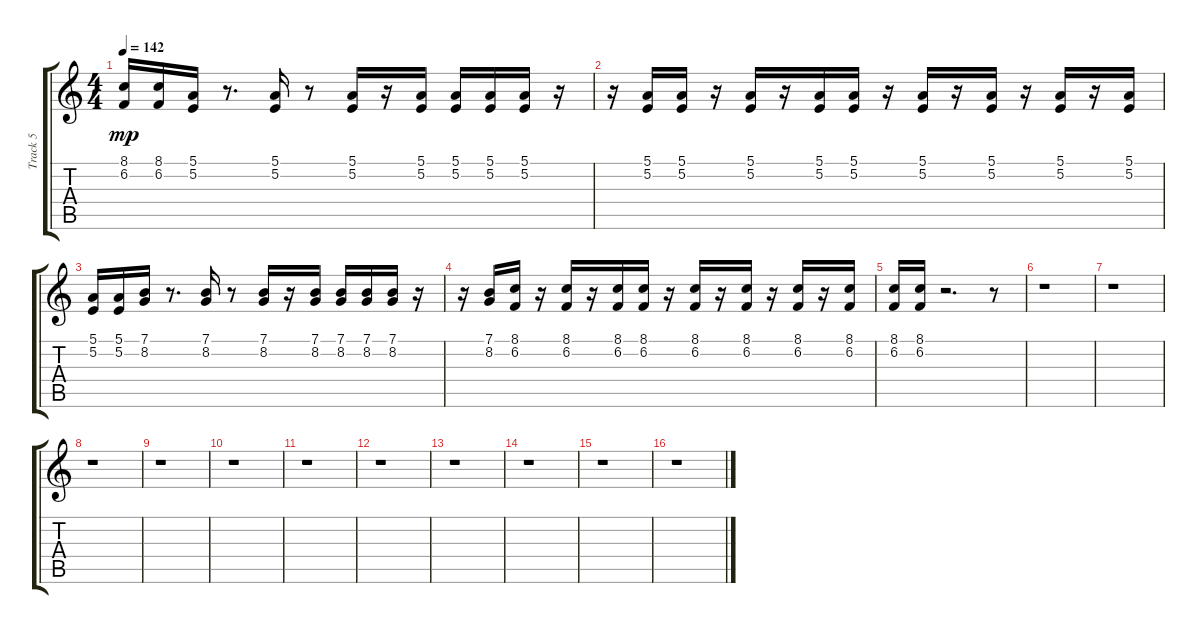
\track ("Track 5" "Track 5") {instrument lead2sawtooth}
\staff {score tabs}
\tuning (E4 B3 G3 D3 A2 E2) {hide}
\ts (4 4)
\tempo 142
\clef g2
\ks c
(8.1 6.2).16{dy mp} (8.1 6.2).16 (5.1 5.2).16 r.8{d} (5.1 5.2).16 r.8 (5.1 5.2).16 r.16 (5.1 5.2).16 (5.1 5.2).16 (5.1 5.2).16 (5.1 5.2).16 r.16 |
r.16 (5.1 5.2).16 (5.1 5.2).16 r.16 (5.1 5.2).16 r.16 (5.1 5.2).16 (5.1 5.2).16 r.16 (5.1 5.2).16 r.16 (5.1 5.2).16 r.16 (5.1 5.2).16 r.16 (5.1 5.2).16 |
(5.1 5.2).16 (5.1 5.2).16 (7.1 8.2).16 r.8{d} (7.1 8.2).16 r.8 (7.1 8.2).16 r.16 (7.1 8.2).16 (7.1 8.2).16 (7.1 8.2).16 (7.1 8.2).16 r.16 |
r.16 (7.1 8.2).16 (8.1 6.2).16 r.16 (8.1 6.2).16 r.16 (8.1 6.2).16 (8.1 6.2).16 r.16 (8.1 6.2).16 r.16 (8.1 6.2).16 r.16 (8.1 6.2).16 r.16 (8.1 6.2).16 |
(8.1 6.2).16 (8.1 6.2).16 r.2{d} r.8 |
r.1 |
r.1 |
r.1 |
r.1 |
r.1 |
r.1 |
r.1 |
r.1 |
r.1 |
r.1 |
r.1
